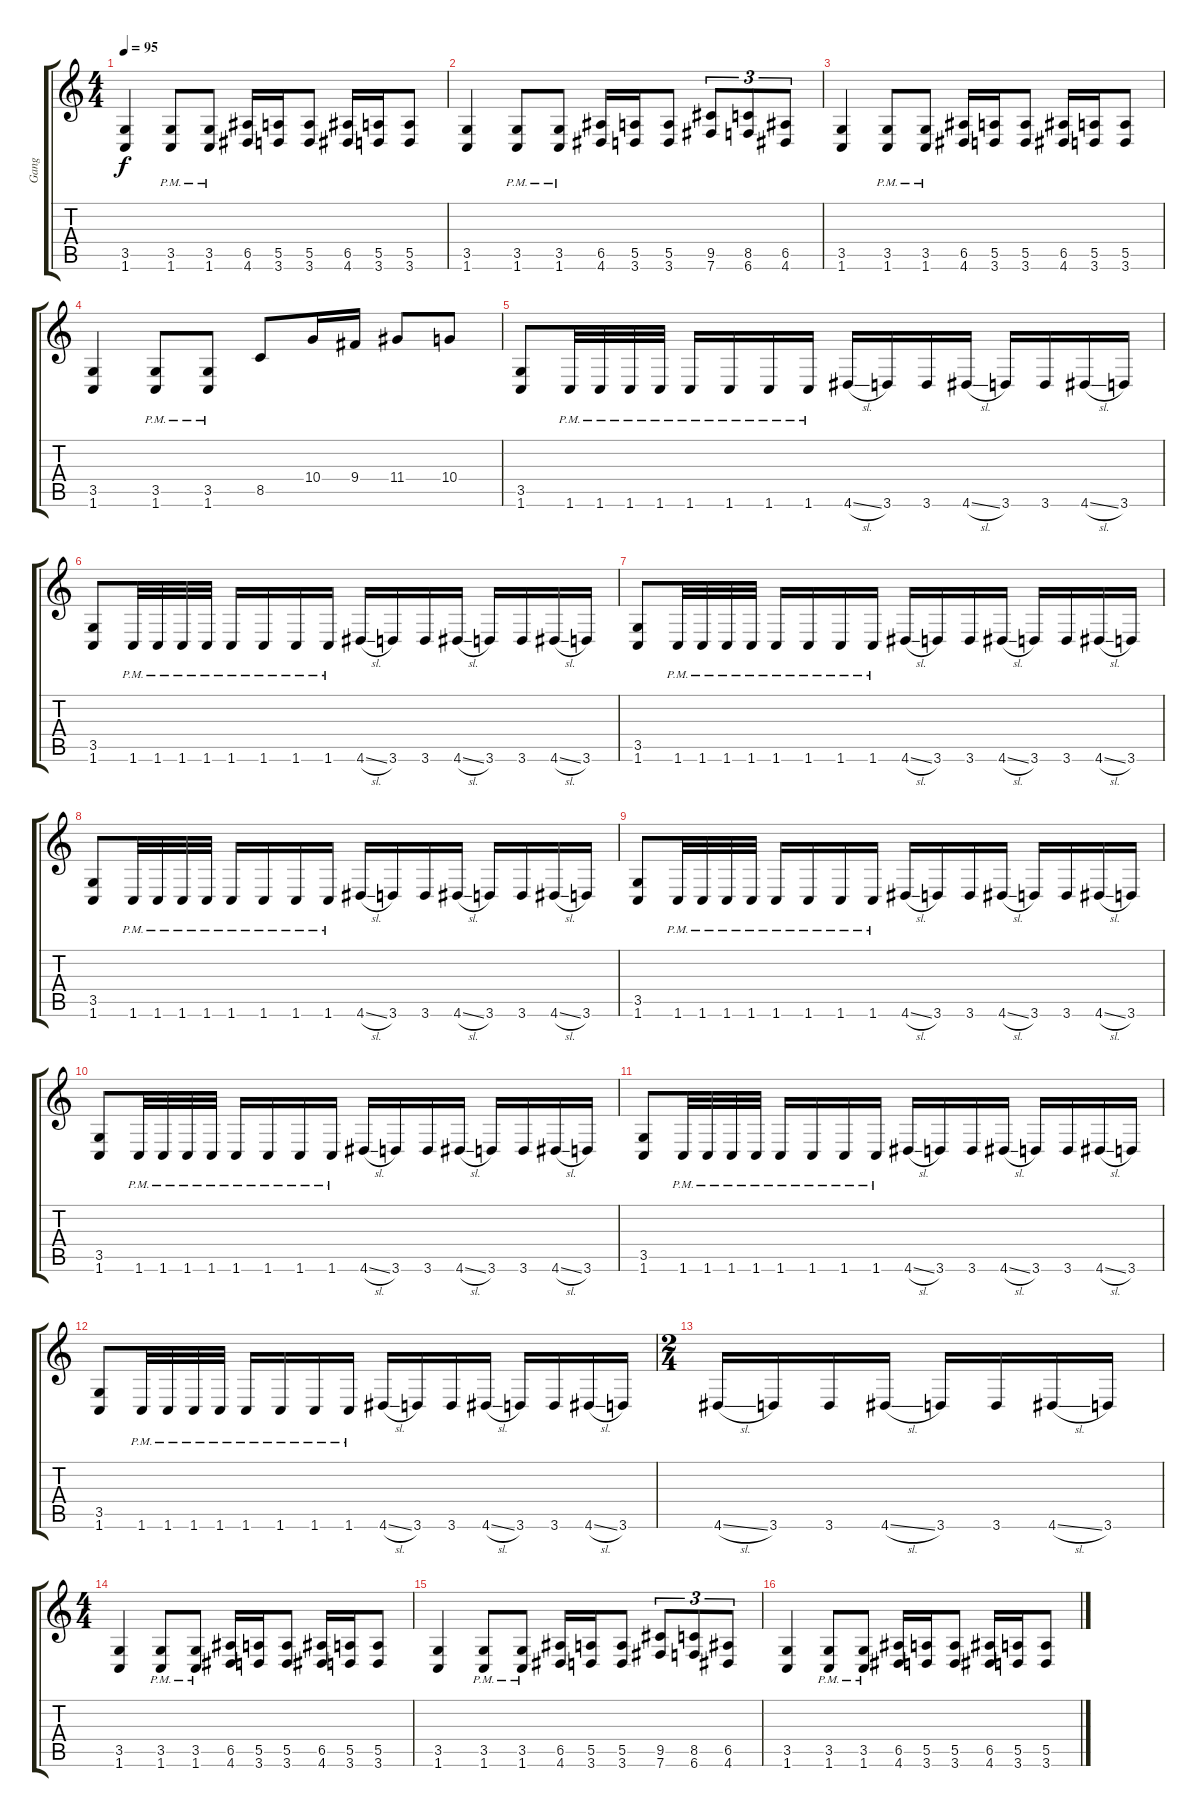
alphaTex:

\track ("Gang" "Gang") {instrument distortionguitar}
\staff {score tabs}
\tuning (B3 Gb3 D3 A2 E2 B1) {hide}
\ts (4 4)
\tempo 95
\clef g2
\ks c
(3.5 1.6).4{dy f} (3.5{pm} 1.6{pm}).8 (3.5{pm} 1.6{pm}).8 (6.5 4.6).16 (5.5 3.6).16 (5.5 3.6).8 (6.5 4.6).16 (5.5 3.6).16 (5.5 3.6).8 |
(3.5 1.6).4 (3.5{pm} 1.6{pm}).8 (3.5{pm} 1.6{pm}).8 (6.5 4.6).16 (5.5 3.6).16 (5.5 3.6).8 (9.5 7.6).8{tu (3 2)} (8.5 6.6).8{tu (3 2)} (6.5 4.6).8{tu (3 2)} |
(3.5 1.6).4 (3.5{pm} 1.6{pm}).8 (3.5{pm} 1.6{pm}).8 (6.5 4.6).16 (5.5 3.6).16 (5.5 3.6).8 (6.5 4.6).16 (5.5 3.6).16 (5.5 3.6).8 |
(3.5 1.6).4 (3.5{pm} 1.6{pm}).8 (3.5{pm} 1.6{pm}).8 8.5.8 10.4.16 9.4.16 11.4.8 10.4.8 |
(3.5 1.6).8 1.6{pm}.32 1.6{pm}.32 1.6{pm}.32 1.6{pm}.32 1.6{pm}.16 1.6{pm}.16 1.6{pm}.16 1.6{pm}.16 4.6{sl}.16 3.6.16 3.6.16 4.6{sl}.16 3.6.16 3.6.16 4.6{sl}.16 3.6.16 |
(3.5 1.6).8 1.6{pm}.32 1.6{pm}.32 1.6{pm}.32 1.6{pm}.32 1.6{pm}.16 1.6{pm}.16 1.6{pm}.16 1.6{pm}.16 4.6{sl}.16 3.6.16 3.6.16 4.6{sl}.16 3.6.16 3.6.16 4.6{sl}.16 3.6.16 |
(3.5 1.6).8 1.6{pm}.32 1.6{pm}.32 1.6{pm}.32 1.6{pm}.32 1.6{pm}.16 1.6{pm}.16 1.6{pm}.16 1.6{pm}.16 4.6{sl}.16 3.6.16 3.6.16 4.6{sl}.16 3.6.16 3.6.16 4.6{sl}.16 3.6.16 |
(3.5 1.6).8 1.6{pm}.32 1.6{pm}.32 1.6{pm}.32 1.6{pm}.32 1.6{pm}.16 1.6{pm}.16 1.6{pm}.16 1.6{pm}.16 4.6{sl}.16 3.6.16 3.6.16 4.6{sl}.16 3.6.16 3.6.16 4.6{sl}.16 3.6.16 |
(3.5 1.6).8 1.6{pm}.32 1.6{pm}.32 1.6{pm}.32 1.6{pm}.32 1.6{pm}.16 1.6{pm}.16 1.6{pm}.16 1.6{pm}.16 4.6{sl}.16 3.6.16 3.6.16 4.6{sl}.16 3.6.16 3.6.16 4.6{sl}.16 3.6.16 |
(3.5 1.6).8 1.6{pm}.32 1.6{pm}.32 1.6{pm}.32 1.6{pm}.32 1.6{pm}.16 1.6{pm}.16 1.6{pm}.16 1.6{pm}.16 4.6{sl}.16 3.6.16 3.6.16 4.6{sl}.16 3.6.16 3.6.16 4.6{sl}.16 3.6.16 |
(3.5 1.6).8 1.6{pm}.32 1.6{pm}.32 1.6{pm}.32 1.6{pm}.32 1.6{pm}.16 1.6{pm}.16 1.6{pm}.16 1.6{pm}.16 4.6{sl}.16 3.6.16 3.6.16 4.6{sl}.16 3.6.16 3.6.16 4.6{sl}.16 3.6.16 |
(3.5 1.6).8 1.6{pm}.32 1.6{pm}.32 1.6{pm}.32 1.6{pm}.32 1.6{pm}.16 1.6{pm}.16 1.6{pm}.16 1.6{pm}.16 4.6{sl}.16 3.6.16 3.6.16 4.6{sl}.16 3.6.16 3.6.16 4.6{sl}.16 3.6.16 |
\ts (2 4)
4.6{sl}.16 3.6.16 3.6.16 4.6{sl}.16 3.6.16 3.6.16 4.6{sl}.16 3.6.16 |
\ts (4 4)
(3.5 1.6).4 (3.5{pm} 1.6{pm}).8 (3.5{pm} 1.6{pm}).8 (6.5 4.6).16 (5.5 3.6).16 (5.5 3.6).8 (6.5 4.6).16 (5.5 3.6).16 (5.5 3.6).8 |
(3.5 1.6).4 (3.5{pm} 1.6{pm}).8 (3.5{pm} 1.6{pm}).8 (6.5 4.6).16 (5.5 3.6).16 (5.5 3.6).8 (9.5 7.6).8{tu (3 2)} (8.5 6.6).8{tu (3 2)} (6.5 4.6).8{tu (3 2)} |
(3.5 1.6).4 (3.5{pm} 1.6{pm}).8 (3.5{pm} 1.6{pm}).8 (6.5 4.6).16 (5.5 3.6).16 (5.5 3.6).8 (6.5 4.6).16 (5.5 3.6).16 (5.5 3.6).8
